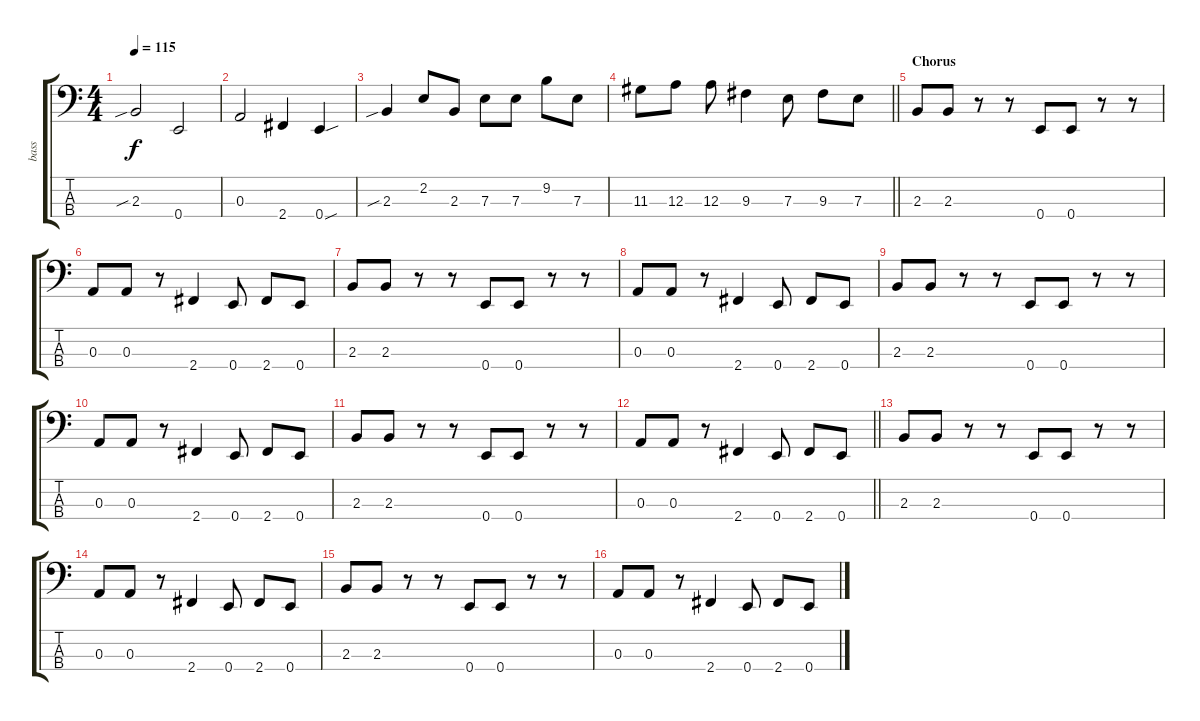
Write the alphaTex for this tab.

\track ("bass" "bass") {instrument electricbassfinger}
\staff {score tabs}
\tuning (G2 D2 A1 E1) {hide}
\ts (4 4)
\tempo 115
\clef f4
\ks c
2.3{sib}.2{dy f} 0.4.2 |
0.3.2 2.4.4 0.4{sou}.4 |
2.3{sib}.4 2.2.8 2.3.8 7.3.8 7.3.8 9.2.8 7.3.8 |
\barLineRight lightlight
11.3.8 12.3.8 12.3.8 9.3.4 7.3.8 9.3.8 7.3.8 |
\section ("" "Chorus")
2.3.8 2.3.8 r.8 r.8 0.4.8 0.4.8 r.8 r.8 |
0.3.8 0.3.8 r.8 2.4.4 0.4.8 2.4.8 0.4.8 |
2.3.8 2.3.8 r.8 r.8 0.4.8 0.4.8 r.8 r.8 |
0.3.8 0.3.8 r.8 2.4.4 0.4.8 2.4.8 0.4.8 |
2.3.8 2.3.8 r.8 r.8 0.4.8 0.4.8 r.8 r.8 |
0.3.8 0.3.8 r.8 2.4.4 0.4.8 2.4.8 0.4.8 |
2.3.8 2.3.8 r.8 r.8 0.4.8 0.4.8 r.8 r.8 |
\barLineRight lightlight
0.3.8 0.3.8 r.8 2.4.4 0.4.8 2.4.8 0.4.8 |
2.3.8 2.3.8 r.8 r.8 0.4.8 0.4.8 r.8 r.8 |
0.3.8 0.3.8 r.8 2.4.4 0.4.8 2.4.8 0.4.8 |
2.3.8 2.3.8 r.8 r.8 0.4.8 0.4.8 r.8 r.8 |
0.3.8 0.3.8 r.8 2.4.4 0.4.8 2.4.8 0.4.8
